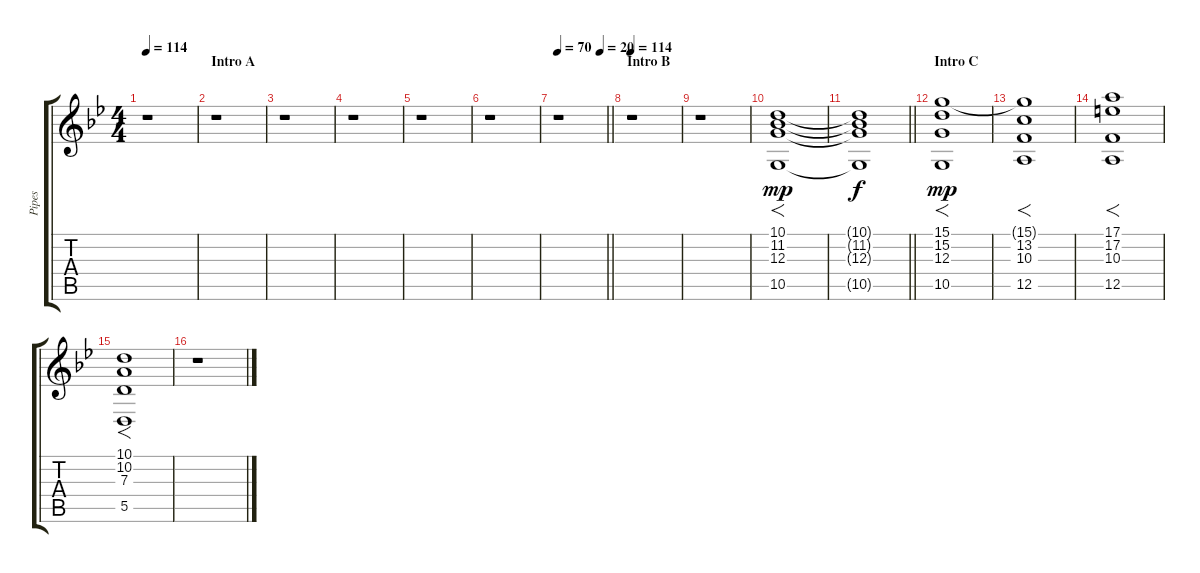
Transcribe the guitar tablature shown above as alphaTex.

\track ("Pipes" "Pipes") {instrument shakuhachi}
\staff {score tabs}
\tuning (E4 B3 G3 D3 A2 E2) {hide}
\ts (4 4)
\tempo 114
\tempo 88
\tempo 114
\clef g2
\ks gminor
r.1{dy mp instrument shakuhachi} |
\section ("" "Intro A")
r.1 |
r.1 |
r.1 |
r.1 |
r.1 |
\tempo 70
\tempo (20 0.875)
\barLineRight lightlight
r.1 |
\section ("" "Intro B")
\tempo 114
r.1 |
r.1 |
(10.1 11.2 12.3 10.5).1{f} |
\barLineRight lightlight
(10.1{t} 11.2{t} 12.3{t} 10.5{t}).1{dy f} |
\section ("" "Intro C")
(15.1 15.2 12.3 10.5).1{f dy mp} |
(15.1{t} 13.2 10.3 12.5).1{f} |
(17.1 17.2 10.3 12.5).1{f} |
(10.1 10.2 7.3 5.5).1{f} |
r.1
